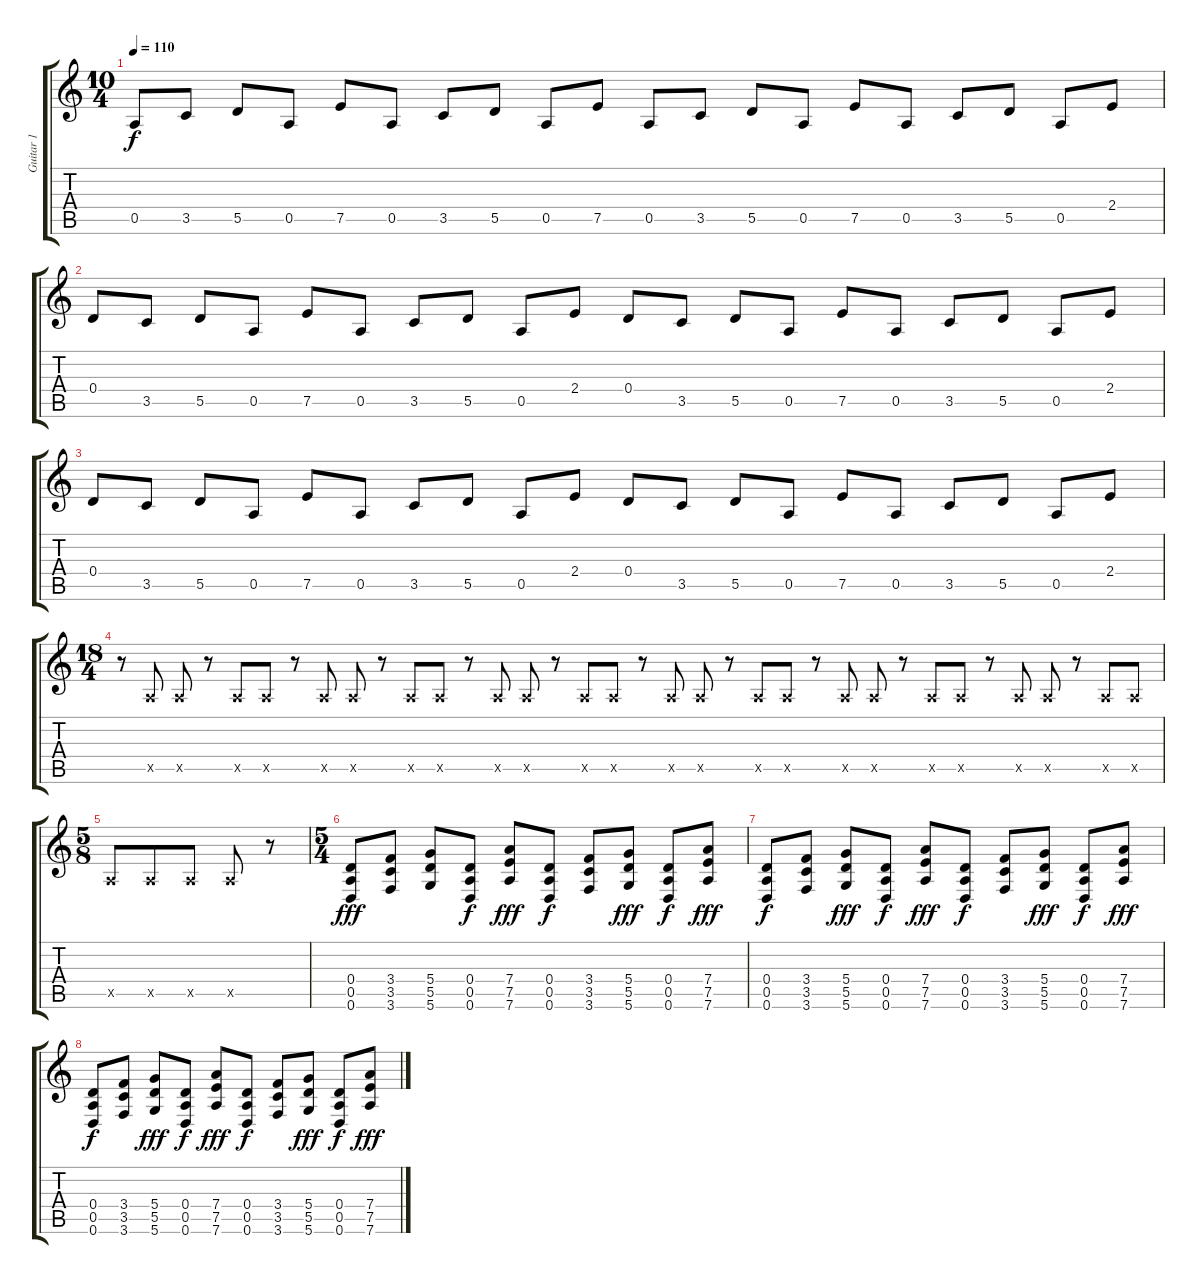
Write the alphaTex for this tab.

\track ("Guitar 1" "Guitar 1") {instrument electricguitarmuted}
\staff {score tabs}
\tuning (E4 B3 G3 D3 A2 D2) {hide}
\ts (10 4)
\tempo 110
\clef g2
\ks c
0.5.8{dy f} 3.5.8 5.5.8 0.5.8 7.5.8 0.5.8 3.5.8 5.5.8 0.5.8 7.5.8 0.5.8 3.5.8 5.5.8 0.5.8 7.5.8 0.5.8 3.5.8 5.5.8 0.5.8 2.4.8 |
0.4.8 3.5.8 5.5.8 0.5.8 7.5.8 0.5.8 3.5.8 5.5.8 0.5.8 2.4.8 0.4.8 3.5.8 5.5.8 0.5.8 7.5.8 0.5.8 3.5.8 5.5.8 0.5.8 2.4.8 |
0.4.8 3.5.8 5.5.8 0.5.8 7.5.8 0.5.8 3.5.8 5.5.8 0.5.8 2.4.8 0.4.8 3.5.8 5.5.8 0.5.8 7.5.8 0.5.8 3.5.8 5.5.8 0.5.8 2.4.8 |
\ts (18 4)
r.8{instrument acousticguitarnylon} 0.5{x}.8 0.5{x}.8 r.8 0.5{x}.8 0.5{x}.8 r.8 0.5{x}.8 0.5{x}.8 r.8 0.5{x}.8 0.5{x}.8 r.8 0.5{x}.8 0.5{x}.8 r.8 0.5{x}.8 0.5{x}.8 r.8 0.5{x}.8 0.5{x}.8 r.8 0.5{x}.8 0.5{x}.8 r.8 0.5{x}.8 0.5{x}.8 r.8 0.5{x}.8 0.5{x}.8 r.8 0.5{x}.8 0.5{x}.8 r.8 0.5{x}.8 0.5{x}.8 |
\ts (5 8)
0.5{x}.8 0.5{x}.8 0.5{x}.8 0.5{x}.8 r.8 |
\ts (5 4)
(0.4 0.5 0.6).8{dy fff instrument distortionguitar} (3.4 3.5 3.6).8 (5.4 5.5 5.6).8 (0.4 0.5 0.6).8{dy f} (7.4 7.5 7.6).8{dy fff} (0.4 0.5 0.6).8{dy f} (3.4 3.5 3.6).8 (5.4 5.5 5.6).8{dy fff} (0.4 0.5 0.6).8{dy f} (7.4 7.5 7.6).8{dy fff} |
(0.4 0.5 0.6).8{dy f} (3.4 3.5 3.6).8 (5.4 5.5 5.6).8{dy fff} (0.4 0.5 0.6).8{dy f} (7.4 7.5 7.6).8{dy fff} (0.4 0.5 0.6).8{dy f} (3.4 3.5 3.6).8 (5.4 5.5 5.6).8{dy fff} (0.4 0.5 0.6).8{dy f} (7.4 7.5 7.6).8{dy fff} |
(0.4 0.5 0.6).8{dy f} (3.4 3.5 3.6).8 (5.4 5.5 5.6).8{dy fff} (0.4 0.5 0.6).8{dy f} (7.4 7.5 7.6).8{dy fff} (0.4 0.5 0.6).8{dy f} (3.4 3.5 3.6).8 (5.4 5.5 5.6).8{dy fff} (0.4 0.5 0.6).8{dy f} (7.4 7.5 7.6).8{dy fff}
